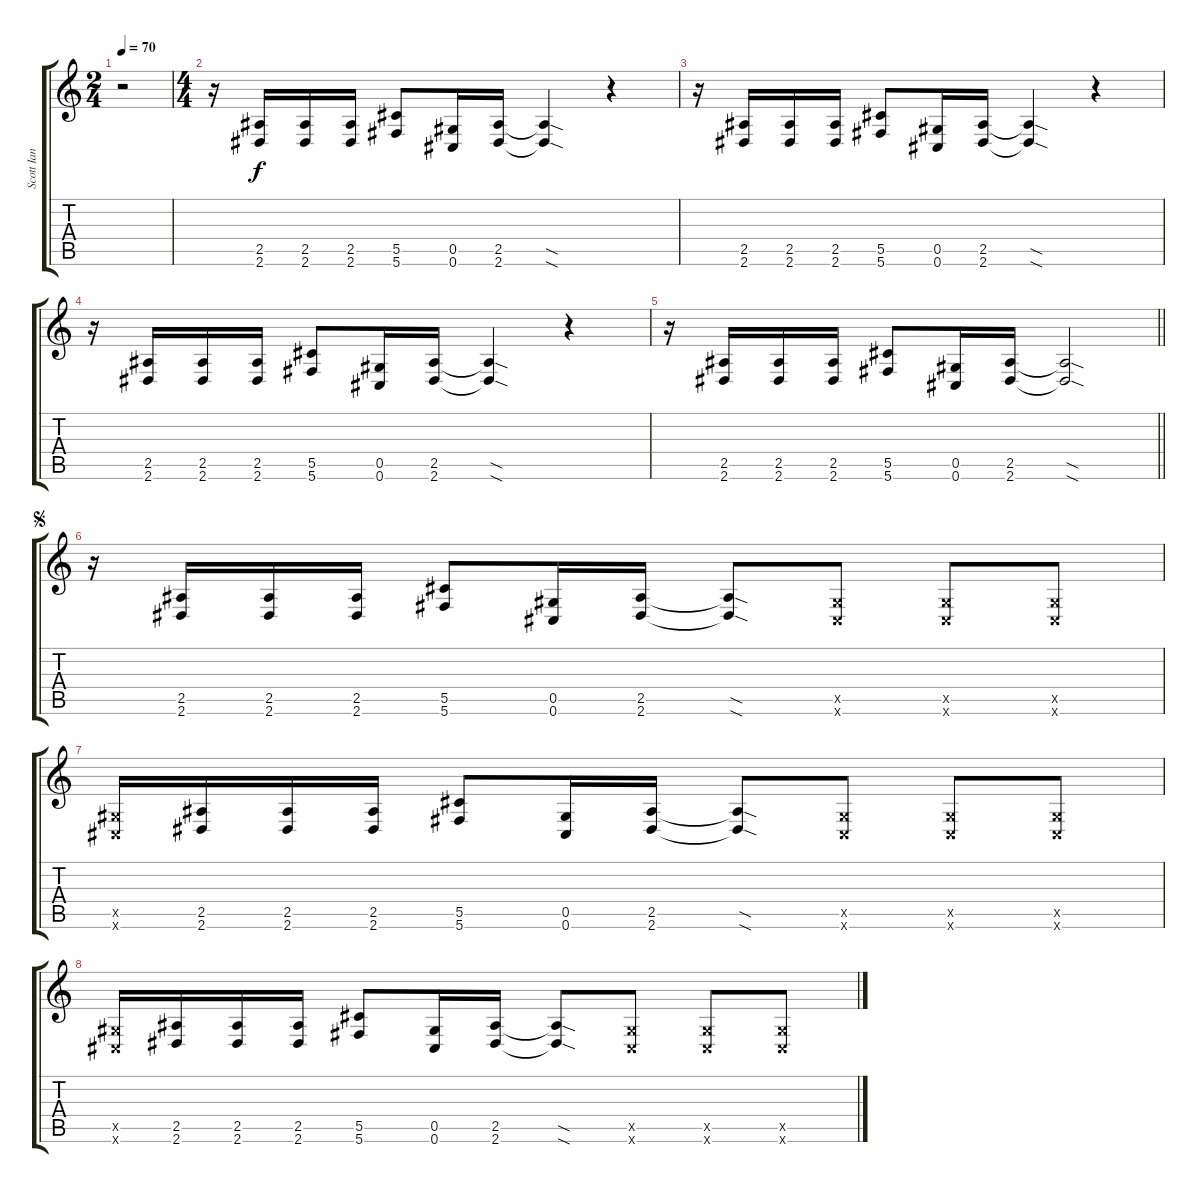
\track ("Scott Ian" "Scott Ian") {instrument distortionguitar}
\staff {score tabs}
\tuning (Eb4 Bb3 Gb3 Db3 Ab2 Db2) {hide}
\ts (2 4)
\tempo 70
\clef g2
\ks c
r.2{dy f instrument distortionguitar} |
\ts (4 4)
r.16 (2.5 2.6).16 (2.5 2.6).16 (2.5 2.6).16 (5.5 5.6).8 (0.5 0.6).16 (2.5 2.6).16 (2.5{sod t} 2.6{sod t}).4 r.4 |
r.16 (2.5 2.6).16 (2.5 2.6).16 (2.5 2.6).16 (5.5 5.6).8 (0.5 0.6).16 (2.5 2.6).16 (2.5{sod t} 2.6{sod t}).4 r.4 |
r.16 (2.5 2.6).16 (2.5 2.6).16 (2.5 2.6).16 (5.5 5.6).8 (0.5 0.6).16 (2.5 2.6).16 (2.5{sod t} 2.6{sod t}).4 r.4 |
\barLineRight lightlight
r.16 (2.5 2.6).16 (2.5 2.6).16 (2.5 2.6).16 (5.5 5.6).8 (0.5 0.6).16 (2.5 2.6).16 (2.5{sod t} 2.6{sod t}).2 |
\jump segno
r.16 (2.5 2.6).16 (2.5 2.6).16 (2.5 2.6).16 (5.5 5.6).8 (0.5 0.6).16 (2.5 2.6).16 (2.5{sod t} 2.6{sod t}).8 (0.5{x} 0.6{x}).8 (0.5{x} 0.6{x}).8 (0.5{x} 0.6{x}).8 |
(0.5{x} 0.6{x}).16 (2.5 2.6).16 (2.5 2.6).16 (2.5 2.6).16 (5.5 5.6).8 (0.5 0.6).16 (2.5 2.6).16 (2.5{sod t} 2.6{sod t}).8 (0.5{x} 0.6{x}).8 (0.5{x} 0.6{x}).8 (0.5{x} 0.6{x}).8 |
(0.5{x} 0.6{x}).16 (2.5 2.6).16 (2.5 2.6).16 (2.5 2.6).16 (5.5 5.6).8 (0.5 0.6).16 (2.5 2.6).16 (2.5{sod t} 2.6{sod t}).8 (0.5{x} 0.6{x}).8 (0.5{x} 0.6{x}).8 (0.5{x} 0.6{x}).8
